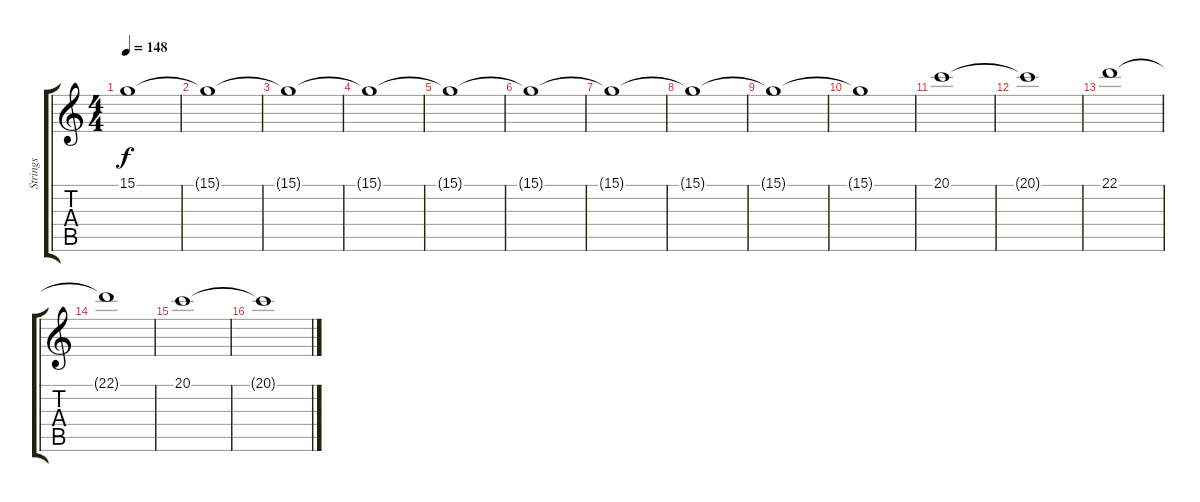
\track ("Strings" "Strings") {instrument stringensemble2}
\staff {score tabs}
\tuning (E4 B3 G3 D3 A2 E2) {hide}
\ts (4 4)
\tempo 148
\clef g2
\ks c
15.1{t}.1{dy f} |
15.1{t}.1 |
15.1{t}.1 |
15.1{t}.1 |
15.1{t}.1 |
15.1{t}.1 |
15.1{t}.1 |
15.1{t}.1 |
15.1{t}.1 |
15.1{t}.1 |
20.1.1 |
20.1{t}.1 |
22.1.1 |
22.1{t}.1 |
20.1.1 |
20.1{t}.1
